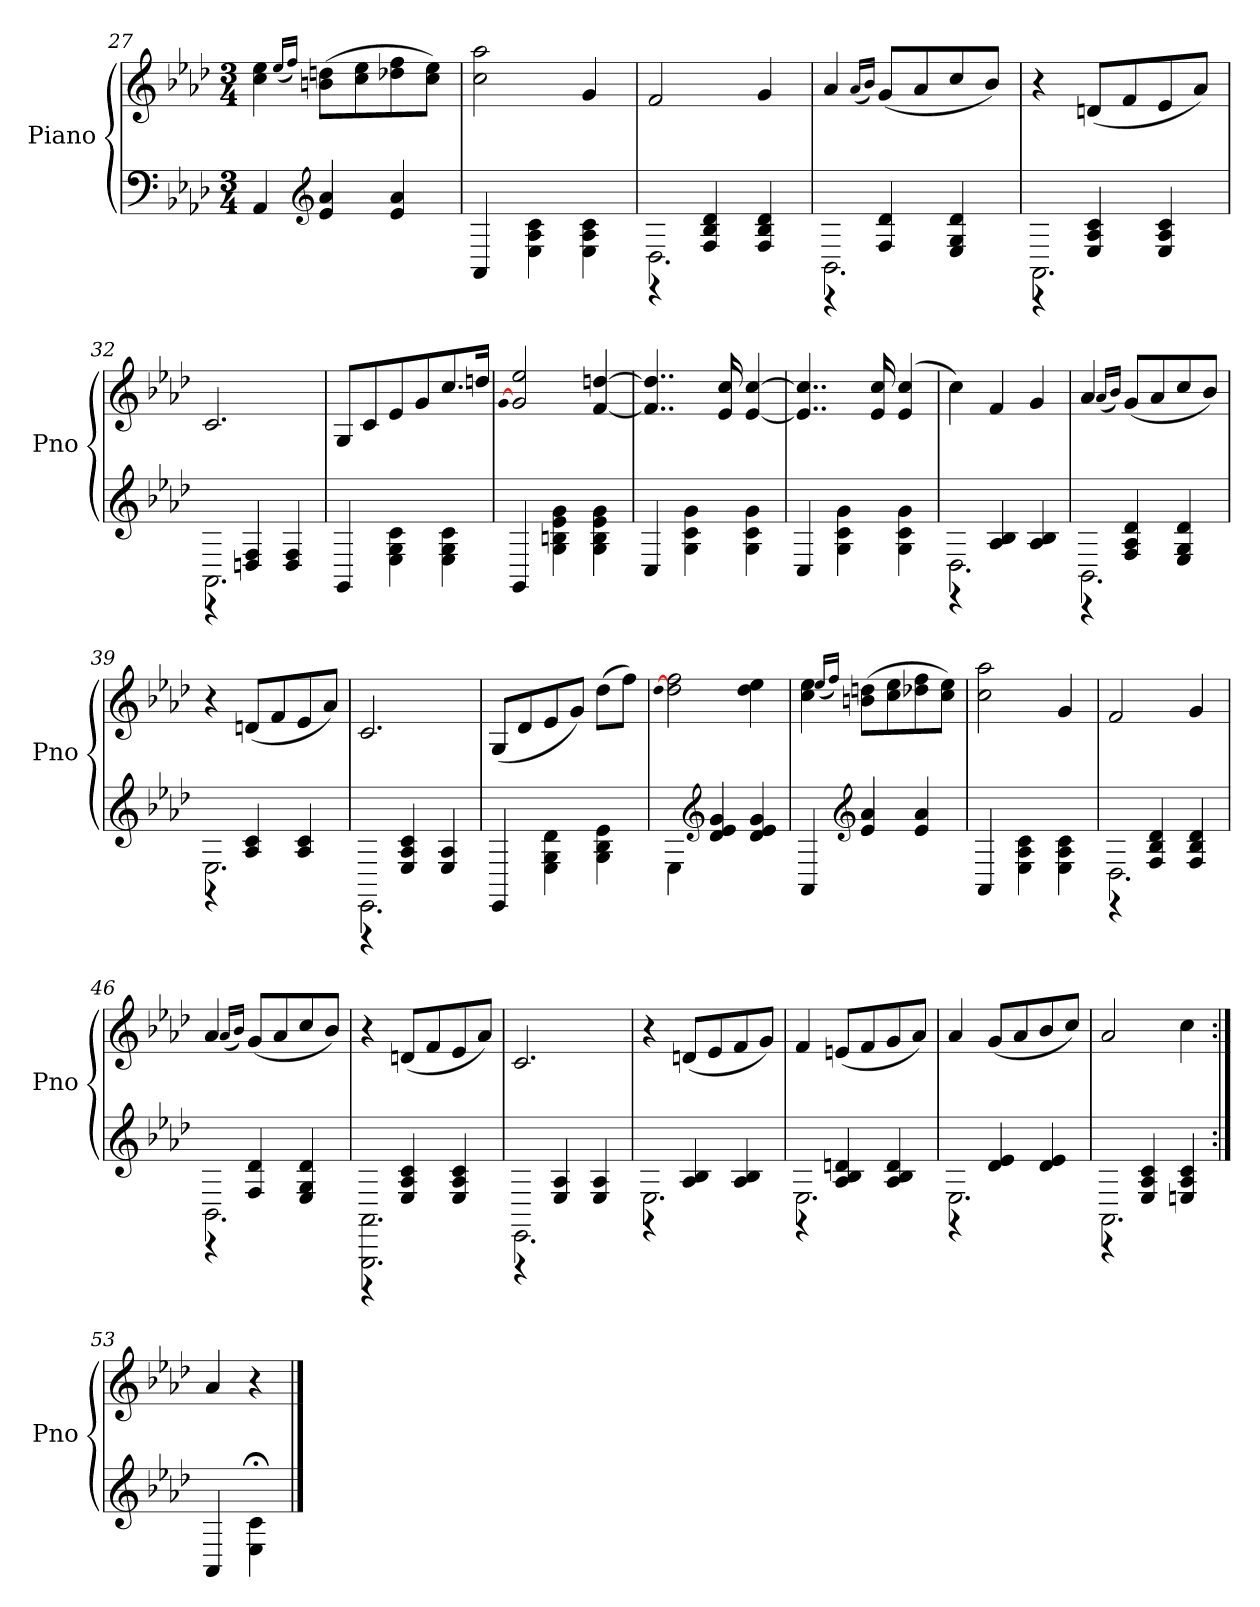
**kern	**kern
*part1	*part1
*staff2	*staff1
*I"Piano	*
*I'Pno	*
*clefF4	*clefG2
*k[b-e-a-d-]	*k[b-e-a-d-]
*M3/4	*M3/4
=27	=27
4AA-/	4cc\ 4ee-\
*clefG2	*
.	(16qee-/LL
.	16qff/JJ)
4e-/ 4a-/	(8bn\ 8ddn\L
.	8cc\ 8ee-\
4e-/ 4a-/	8dd-X\ 8ff\
.	8cc\ 8ee-\J)
=28	=28
4AA-/	2cc\ 2aa-\
4E-\ 4A-\ 4c\	.
4E-\ 4A-\ 4c\	4g/
=29	=29
*^	*
2.D-\	4r	2f/
.	4F/ 4B-/ 4d-/	.
.	4F/ 4B-/ 4d-/	4g/
=30	=30	=30
2.BB-\	4r	4a-/
.	.	(16qa-/LL
.	.	16qb-/JJ)
.	4F/ 4d-/	(8g/L
.	.	8a-/
.	4E-/ 4G/ 4d-/	8cc/
.	.	8b-/J)
=31	=31	=31
2.AA-\	4r	4r
.	4E-/ 4A-/ 4c/	(8dn/L
.	.	8f/
.	4E-/ 4A-/ 4c/	8e-/
.	.	8a-/J)
=32	=32	=32
2.AA-\	4r	2.c/
.	4Dn/ 4F/	.
.	4D/ 4F/	.
*v	*v	*
=33	=33
4GG/	8G/L
.	8c/
4E-\ 4G\ 4c\	8e-/
.	8g/
4E-\ 4G\ 4c\	8.cc/
.	16ddn/Jk
=34	=34
.	[qg
4GG/	2g/ 2ee-/
4G\ 4Bn\ 4e-\ 4g\	.
4G\ 4B\ 4e-\ 4g\	[4f/ [4ddn/
=35	=35
4C/	4..f]/ 4..dd]/
4G\ 4c\ 4g\	.
.	16e-/ 16cc/
4G\ 4c\ 4g\	[4e-/ [4cc/
=36	=36
4C/	4..e-]/ 4..cc]/
4G\ 4c\ 4g\	.
.	16e-/ 16cc/
4G\ 4c\ 4g\	(4e-/ 4cc/
=37	=37
*^	*
2.D-\	4r	4cc\)
.	4A-/ 4B-/	4f/
.	4A-/ 4B-/	4g/
=38	=38	=38
2.BB-\	4r	4a-/
.	.	(16qa-/LL
.	.	16qb-/JJ)
.	4F/ 4A-/ 4d-/	(8g/L
.	.	8a-/
.	4E-/ 4G/ 4d-/	8cc/
.	.	8b-/J)
=39	=39	=39
2.E-\	4r	4r
.	4A-/ 4c/	(8dn/L
.	.	8f/
.	4A-/ 4c/	8e-/
.	.	8a-/J)
=40	=40	=40
2.EE-\	4r	2.c/
.	4E-/ 4A-/ 4c/	.
.	4E-/ 4A-/	.
*v	*v	*
=41	=41
4EE-/	(8G/L
.	8d-/
4E-\ 4G\ 4d-\	8e-/
.	8g/J)
4G\ 4B-\ 4e-\	(8dd-\L
.	8ff\J)
=42	=42
.	[qdd-
4E-\	2dd-\ 2ff\
*clefG2	*
4d-/ 4e-/ 4g/	.
4d-/ 4e-/ 4g/	4dd-\ 4ee-\
=43	=43
4AA-/	4cc\ 4ee-\
*clefG2	*
.	(16qee-/LL
.	16qff/JJ)
4e-/ 4a-/	(8bn\ 8ddn\L
.	8cc\ 8ee-\
4e-/ 4a-/	8dd-X\ 8ff\
.	8cc\ 8ee-\J)
=44	=44
4AA-/	2cc\ 2aa-\
4E-\ 4A-\ 4c\	.
4E-\ 4A-\ 4c\	4g/
=45	=45
*^	*
2.D-\	4r	2f/
.	4F/ 4B-/ 4d-/	.
.	4F/ 4B-/ 4d-/	4g/
=46	=46	=46
2.BB-\	4r	4a-/
.	.	(16qa-/LL
.	.	16qb-/JJ)
.	4F/ 4d-/	(8g/L
.	.	8a-/
.	4E-/ 4G/ 4d-/	8cc/
.	.	8b-/J)
=47	=47	=47
2.GGG\ 2.AA-\	4r	4r
.	4E-/ 4A-/ 4c/	(8dn/L
.	.	8f/
.	4E-/ 4A-/ 4c/	8e-/
.	.	8a-/J)
=48	=48	=48
2.EE-\	4r	2.c/
.	4E-/ 4A-/	.
.	4E-/ 4A-/	.
=49	=49	=49
2.E-\	4r	4r
.	4A-/ 4B-/	(8dn/L
.	.	8e-/
.	4A-/ 4B-/	8f/
.	.	8g/J)
=50	=50	=50
2.E-\	4r	4f/
.	4A-/ 4B-/ 4dn/	(8en/L
.	.	8f/
.	4A-/ 4B-/ 4d/	8g/
.	.	8a-/J)
=51	=51	=51
2.E-\	4r	4a-/
.	4d-/ 4e-/	(8g/L
.	.	8a-/
.	4d-/ 4e-/	8b-/
.	.	8cc/J)
=52	=52	=52
2.AA-\	4r	2a-/
.	4E-/ 4A-/ 4c/	.
.	4En/ 4A-/ 4c/	4cc\
*v	*v	*
=53:|!	=53:|!
4AA-/	4a-/
4E-;<\ 4c;<\	4r
==	==
*-	*-
